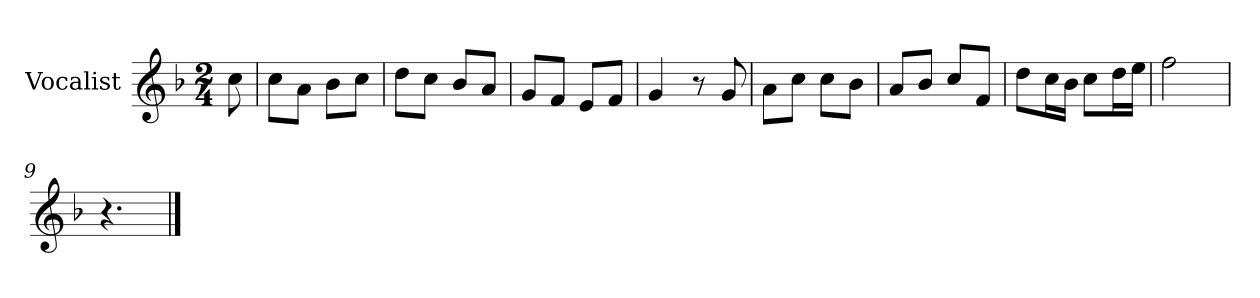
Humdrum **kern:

**kern
*part1
*staff1
*I"Vocalist
*k[b-]
*F:
*M2/4
=
8cc
=1
8ccL
8aJ
8b-L
8ccJ
=2
8ddL
8ccJ
8b-L
8aJ
=3
8gL
8fJ
8eL
8fJ
=4
4g
8r
8g
=5
8aL
8ccJ
8ccL
8b-J
=6
8aL
8b-J
8ccL
8fJ
=7
8ddL
16ccL
16b-JJ
8ccL
16ddL
16eeJJ
=8
2ff
=9
4.r
==
*-
